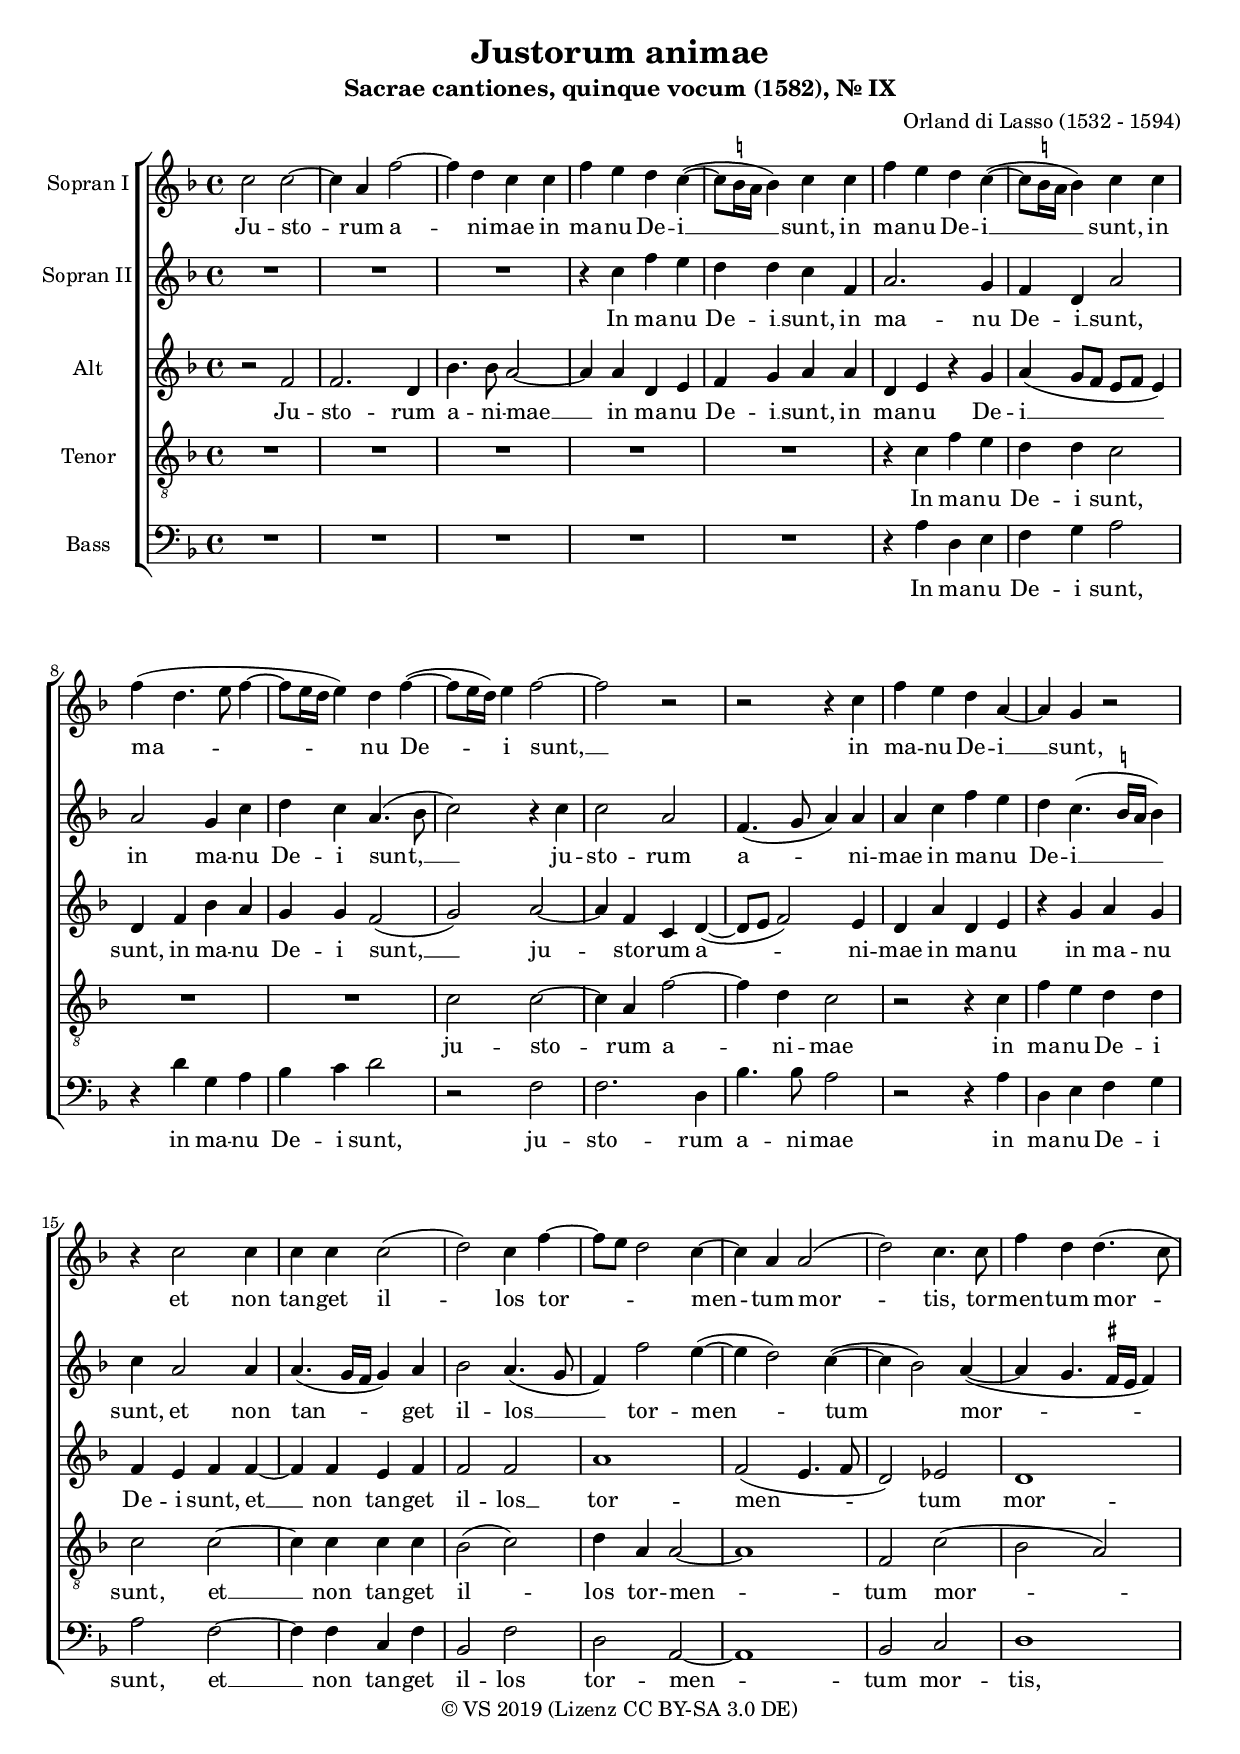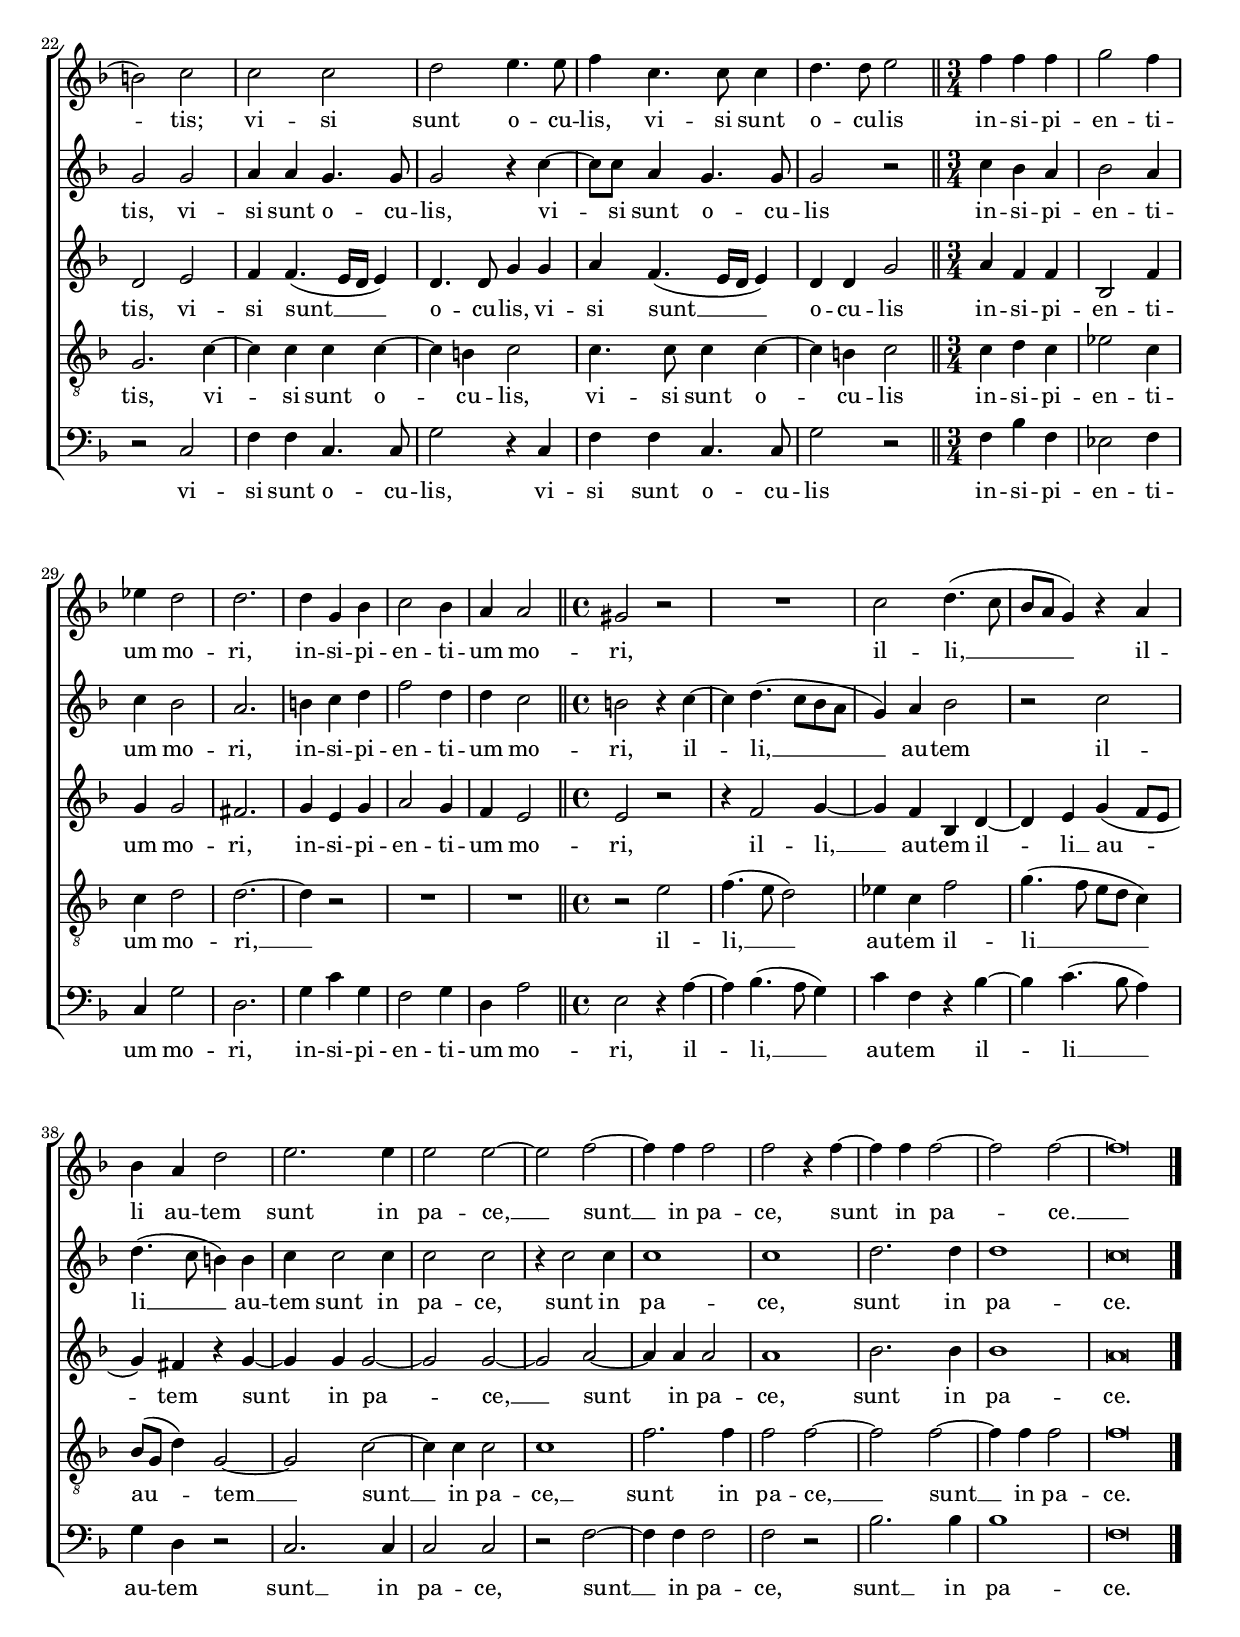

\version "2.18.2"
% automatically converted by musicxml2ly from justorum-animae-lasso.musicxml

%% additional definitions required by the score:
\language "deutsch"

#(set-global-staff-size 18)

\paper {
	#(set-paper-size "a4")
	print-page-number = ##f
%	indent = 0
%	ragged-bottom = ##t
%	ragged-last-bottom = ##f
%	markup-system-spacing #'basic-distance = #5
%	system-system-spacing #'basic-distance = #5
%	top-markup-spacing #'basic-distance = #10
%	top-system-spacing #'basic-distance = #10
%	system-system-spacing #'minimum-distance = #5
%	annotate-spacing = ##t	% Darstellung änderbarer Abstände
}

\header {
	encodingsoftware = "MuseScore 3.2.3"
	encodingdate = "2019-11-17"
	title = "Justorum animae"
	subtitle = "Sacrae cantiones, quinque vocum (1582), Nr. IX"
	composer = "Orland di Lasso (1532 - 1594)"
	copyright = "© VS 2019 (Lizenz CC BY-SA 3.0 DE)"
	% Voreingestellte LilyPond-Tagline entfernen
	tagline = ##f
}

\layout {
    \context { \Score
        skipBars = ##t
    }
}

ficta = { \once \set suggestAccidentals = ##t }

SopranOneVoice =  \relative c'' {
    \clef "treble" \key f \major | % 1
    c2 c2 ~ | % 2
    c4 a4 f'2 ~ | % 3
    f4 d4 c4 c4 | % 4
    f4 e4 d4 c4 (~ | % 5
    c8 \ficta h16 a16 h4) c4 c4 | % 6
    f4 e4 d4 c4 (~ | % 7
    c8 \ficta h16 a16 h4) c4 c4 | % 8
    f4 ( d4. e8 f4 ~ | % 9
    f8 e16 d16 e4) d4 f4 ( ~ | \barNumberCheck #10
    f8 e16 d16 ) e4 f2 ~ | % 11
    f2 r2 | % 12
    r2 r4 c4 | % 13
    f4 e4 d4 a4 ~ | % 14
    a4 g4 r2 | % 15
    r4 c2 c4 | % 16
    c4 c4 c2 ( | % 17
    d2 ) c4 f4 ~ | % 18
    f8 e8 d2 c4 ~ | % 19
    c4 a4 a2 ( | \barNumberCheck #20
    d2 ) c4. c8 | % 21
    f4 d4 d4. ( c8 | % 22
    h2 ) c2 | % 23
    c2 c2 | % 24
    d2 e4. e8 | % 25
    f4 c4. c8 c4 | % 26
    d4. d8 e2 \bar "||" | % 27
    \time 3/4 f4 f4 f4 | % 28
    g2 f4 | % 29
    es4 d2 | \barNumberCheck #30
    d2. | % 31
    d4 g,4 b4 | % 32
    c2 b4 | % 33
    a4 a2 \bar "||" | % 34
    \time 4/4 gis2 r2 | % 35
	R1 | % 36
	c2 d4. ( c8 | % 36
    b8 a8 g4 ) r4 a4 | % 37
    b4 a4 d2 | % 39
	e2. e4 | \barNumberCheck #40
    e2 e2 ~ |
    e2 f2 ~ | % 41
    f4 f4 f2 | % 42
    f2 r4 f4 ~ | % 43
    f4 f4 f2 ~ | % 44
    f2 f2 ~ |
    \cadenzaOn f\breve \bar "|."
}


SopranTwoVoice =  \relative c'' {
    \clef "treble" \key f \major
    R1*3 | % 3
    r4 c4 f4 e4 | % 5
    d4 d4 c4 f,4 | % 6
    a2. g4 | % 7
    f4 d4 a'2 | % 8
    a2 g4 c4 | % 9
    d4 c4 a4. ( b8 | \barNumberCheck #10
    c2 ) r4 c4 | % 11
    c2 a2 | % 12
    f4. ( g8 a4 ) a4 | % 13
    a4 c4 f4 e4 | % 14
    d4 c4. ( \ficta h16 a16 h4 ) | % 15
    c4 a2 a4 | % 16
    a4. ( g16 f16 g4 ) a4 | % 17
    b2 a4. ( g8 | % 18
    f4 ) f'2 e4 ( ~ | % 19
    e4 d2 ) c4 ~ ( | \barNumberCheck #20
	c4 b2 ) a4 (~ | % 21
    a4 g4. \ficta fis16 e16 fis4 ) | % 22
    g2 g2 | % 23
    a4 a4 g4. g8 | % 24
    g2 r4 c4 ~ | % 25
    c8 c8 a4 g4. g8 | % 26
    g2 r2 \bar "||" | % 27
    \time 3/4 c4 b4 a4 | % 28
    b2 a4 | % 29
    c4 b2 | \barNumberCheck #30
    a2. | % 31
    h4 c4 d4 | % 32
    f2 d4 | % 33
    d4 c2 \bar "||" | % 34
    \time 4/4 h2 r4 c4 ~ | % 35
    c4 d4. ( c8 b8 a8 | %36
	g4 ) a4 b2 | % 37
	r2 c2 | % 38
    d4. ( c8 h4 ) h4 | % 39
    c4 c2 c4 | \barNumberCheck #40
    c2 c2 |
    r4 c2 c4 | % 41
    c1 | % 42
    c1 | % 43
    d2. d4 | % 44
    d1 | % 45
    \cadenzaOn c\breve \bar "|."
}

AltVoice =  \relative f' {
    \clef "treble" \key f \major
    r2 f2 | % 2
    f2. d4 | % 3
    b'4. b8 a2 ~ | % 4
    a4 a4 d,4 e4 | % 5
    f4 g4 a4 a4 | % 6
    d,4 e4 r4 g4 | % 7
    a4 (g8 f8 e8 f8 e4 ) | % 8
    d4 f4 b4 a4 | % 9
    g4 g4 f2 ( | \barNumberCheck #10
    g2 ) a2 ~ | % 11
    a4 f4 c4 d4 (~ | % 12
    d8 e8 f2 ) e4 | % 13
    d4 a'4 d,4 e4 | % 14
    r4 g4 a4 g4 | % 15
    f4 e4 f4 f4 ~ | % 16
    f4 f4 e4 f4 | % 17
    f2 f2 | % 18
    a1 | % 19
    f2 ( e4. f8 | \barNumberCheck #20
    d2 ) es2 | % 21
    d1 | % 22
    d2 e2 | % 23
    f4 f4. ( e16 d16 e4 ) | % 24
    d4. d8 g4 g4 | % 25
    a4 f4. ( e16 d16 e4 ) | % 26
    d4 d4 g2 \bar "||" | % 27
    \time 3/4 a4 f4 f4 | % 28
    b,2 f'4 | % 29
    g4 g2 | \barNumberCheck #30
    fis2. | % 31
    g4 e4 g4 | % 32
    a2 g4 | % 33
    f4 e2 \bar "||" | % 34
    \time 4/4 e2 r2 | % 35
    r4 f2 g4 ~ g4 f4 b,4 d4 ~ | % 36
    d4 e4 g4 ( f8 e8 | % 37
    g4 ) fis4 r4 g4 ~ | % 38
    g4 g4 g2 ~ | % 39
    g2 g2 ~ | % 40
    g2 a2 ~ | % 41
    a4 a4 a2 | % 42
    a1 | % 43
    b2. b4 | % 44
    b1 | % 45
    \cadenzaOn a\breve \bar "|."
}

TenorVoice =  \relative a {
    \clef "treble_8" \key f \major
    R1*5 | % 5
    r4 c4 f4 e4 | % 7
    d4 d4 c2 | % 9
	R1*2 |
    c2 c2 ~ | % 11
    c4 a4 f'2 ~ | % 12
    f4 d4 c2 | % 14
	r2 r4 c4 |
    f4 e4 d4 d4 | % 15
    c2 c2 ~ | % 16
    c4 c4 c4 c4 | % 17
    b2 ( c2 ) | % 18
    d4 a4 a2 ~ | % 19
    a1 | \barNumberCheck #20
    f2 c'2 ( | % 21
    b2 a2 ) | % 22
    g2. c4 ~ | % 23
    c4 c4 c4 c4 ~ | % 24
    c4 h4 c2 | % 25
    c4. c8 c4 c4 ~ | % 26
    c4 h4 c2 \bar "||" | % 27
    \time 3/4 c4 d4 c4 | % 28
    es2 c4 | % 29
    c4 d2 | \barNumberCheck #30
    d2. ~ | % 31
	d4 r2 | %32
    R2.*2 \bar "||" | % 34
    \time 4/4 r2 e2 | % 35
    f4. ( e8 d2) |
    es4 c4 f2 | % 36
    g4. (f8 e8 d8 c4) | % 37
    b8 ( g8 d'4 ) g,2 ~ | % 38
    g2 c2 ~ | % 39
    c4 c4 c2 | % 40
    c1 | % 41
    f2. f4 | % 42
    f2 f2 ~ | % 43
    f2 f2 ~ | % 44
    f4 f4 f2 |
    \cadenzaOn f\breve \bar "|."
}

BassVoice =  \relative a {
    \clef bass \key f \major
    R1*5 | % 5
    r4 a4 d,4 e4 | % 7
    f4 g4 a2 | % 8
    r4 d4 g,4 a4 | % 9
    b4 c4 d2 |
    r2 f,2 | % 11
    f2. d4 | % 12
    b'4. b8 a2 | % 14
	r2 r4 a4 |
    d,4 e4 f4 g4 | % 15
    a2 f2 ~ | % 16
    f4 f4 c4 f4 | % 17
    b,2 f'2 | % 18
    d2 a2 ~ | % 19
    a1 | \barNumberCheck #20
    b2 c2 | % 21
    d1 | % 22
    r2 c2 | % 23
    f4 f4 c4. c8 | % 25
	g'2 r4 c,4 |
    f4 f4 c4. c8 | % 26
    g'2 r2 \bar "||" | % 27
    \time 3/4 f4 b4 f4 | % 28
    es2 f4 | % 29
    c4 g'2 | \barNumberCheck #30
    d2. | % 31
    g4 c4 g4 | % 32
    f2 g4 | % 33
    d4 a'2 \bar "||" | % 34
    \time 4/4 e2 r4 a4 ~ | % 35
    a4 b4. ( a8 g4 ) c4 f,4 r4 b4 ~ | % 36
    b4 c4. ( b8 a4 ) | % 37
    g4 d4 r2 | % 38
    c2. c4 | % 39
    c2 c2 | % 41
    r2 f2 ~ |
    f4 f4 f2 | % 42
    f2 r2 | % 43
    b2. b4 | % 44
    b1 | % 45
    \cadenzaOn f\breve \bar "|."
}

LyricsSopranOne = \lyricmode {
	Ju -- sto -- rum a -- ni -- mae
	in ma -- nu De -- i __ sunt,
	in ma -- nu De -- i __ sunt,
	in ma -- nu De -- i sunt, __
	in ma -- nu De -- i __ sunt,
	et non tan -- get il -- los tor -- _ _ men -- tum mor -- tis,
	tor -- men -- tum mor -- tis;
	vi -- si sunt o -- cu -- lis,
	vi -- si sunt o -- cu -- lis
	in -- si -- pi -- en -- ti -- um mo -- ri,
	in -- si -- pi -- en -- ti -- um mo -- ri,
	il -- li, __
	il -- li au -- tem
	sunt in pa -- ce, __
	sunt __ in pa -- ce,
	sunt in pa -- ce. __
}

LyricsSopranTwo = \lyricmode {
	In ma -- nu De -- i __ sunt,
	in ma -- nu De -- i __ sunt,
	in ma -- nu De -- i sunt, __
	ju -- sto -- rum a -- ni -- mae
	in ma -- nu De -- i __ sunt,
	et non tan -- get il -- los __
	tor -- men -- tum mor -- tis,
	vi -- si sunt o -- cu -- lis,
	vi -- si sunt o -- cu -- lis
	in -- si -- pi -- en -- ti -- um mo -- ri,
	in -- si -- pi -- en -- ti -- um mo -- ri,
	il -- li, __
	au -- tem il -- li __ au -- tem
	sunt in pa -- ce,
	sunt in pa -- ce,
	sunt in pa -- ce.
}

LyricsAlt = \lyricmode {
	Ju -- sto -- rum a -- ni -- mae __
	in ma -- nu De -- i __ sunt,
	in ma -- nu De -- i __ sunt,
	in ma -- nu De -- i sunt, __
	ju -- sto -- rum a -- ni -- mae
	in ma -- nu in ma -- nu De -- i sunt,
	et __ non tan -- get il -- los __
	tor -- men -- tum mor -- tis,
	vi -- si sunt __ o -- cu -- lis,
	vi -- si sunt __ o -- cu -- lis
	in -- si -- pi -- en -- ti -- um mo -- ri,
	in -- si -- pi -- en -- ti -- um mo -- ri,
	il -- li, __
	au -- tem il -- li __ au -- tem sunt in pa -- ce, __
	sunt in pa -- ce,
	sunt in pa -- ce.
}

LyricsTenor = \lyricmode {
	In ma -- nu De -- i sunt,
	ju -- sto -- rum a -- ni -- mae
	in ma -- nu De -- i sunt,
	et __ non tan -- get il -- los
	tor -- men -- tum mor -- tis,
	vi -- si sunt o -- cu -- lis,
	vi -- si sunt o -- cu -- lis
	in -- si -- pi -- en -- ti -- um mo -- ri, __
	il -- li, __
	au -- tem il -- li __ au -- tem __
	sunt __ in pa -- ce, __
	sunt in pa -- ce, __
	sunt __ in pa -- ce.
}

LyricsBass = \lyricmode {
	In ma -- nu De -- i sunt,
	in ma -- nu De -- i sunt,
	ju -- sto -- rum a -- ni -- mae
	in ma -- nu De -- i sunt,
	et __ non tan -- get il -- los
	tor -- men -- tum mor -- tis,
	vi -- si sunt o -- cu -- lis,
	vi -- si sunt o -- cu -- lis
	in -- si -- pi -- en -- ti -- um mo -- ri,
	in -- si -- pi -- en -- ti -- um mo -- ri,
	il -- li, __
	au -- tem il -- li __ au -- tem
	sunt __ in pa -- ce,
	sunt __ in pa -- ce,
	sunt __ in pa -- ce.
}

% The score definition
\score {
    <<
    	\new ChoirStaff <<
	        \new Staff <<
	            \set Staff.instrumentName = "Sopran I"
	            \context Staff <<
	                \context Voice = "SopranOneVoice" { \SopranOneVoice }
            		\new Lyrics \lyricsto "SopranOneVoice" \LyricsSopranOne
	                >>
	            >>
	        \new Staff <<
	            \set Staff.instrumentName = "Sopran II"
	            \context Staff <<
	                \context Voice = "SopranTwoVoice" { \SopranTwoVoice }
            		\new Lyrics \lyricsto "SopranTwoVoice" \LyricsSopranTwo
	                >>
	            >>
	        \new Staff <<
	            \set Staff.instrumentName = "Alt"
	            \context Staff <<
	                \context Voice = "AltVoice" { \AltVoice }
            		\new Lyrics \lyricsto "AltVoice" \LyricsAlt
	                >>
	            >>
	        \new Staff <<
	            \set Staff.instrumentName = "Tenor"
	            \context Staff <<
	                \context Voice = "TenorVoice" { \TenorVoice }
            		\new Lyrics \lyricsto "TenorVoice" \LyricsTenor
	                >>
	            >>
	        \new Staff <<
	            \set Staff.instrumentName = "Bass"
	            \context Staff <<
	                \context Voice = "BassVoice" { \BassVoice }
            		\new Lyrics \lyricsto "BassVoice" \LyricsBass
	                >>
	            >>
			>>
    >>
    \layout {}
    \midi {}
}

